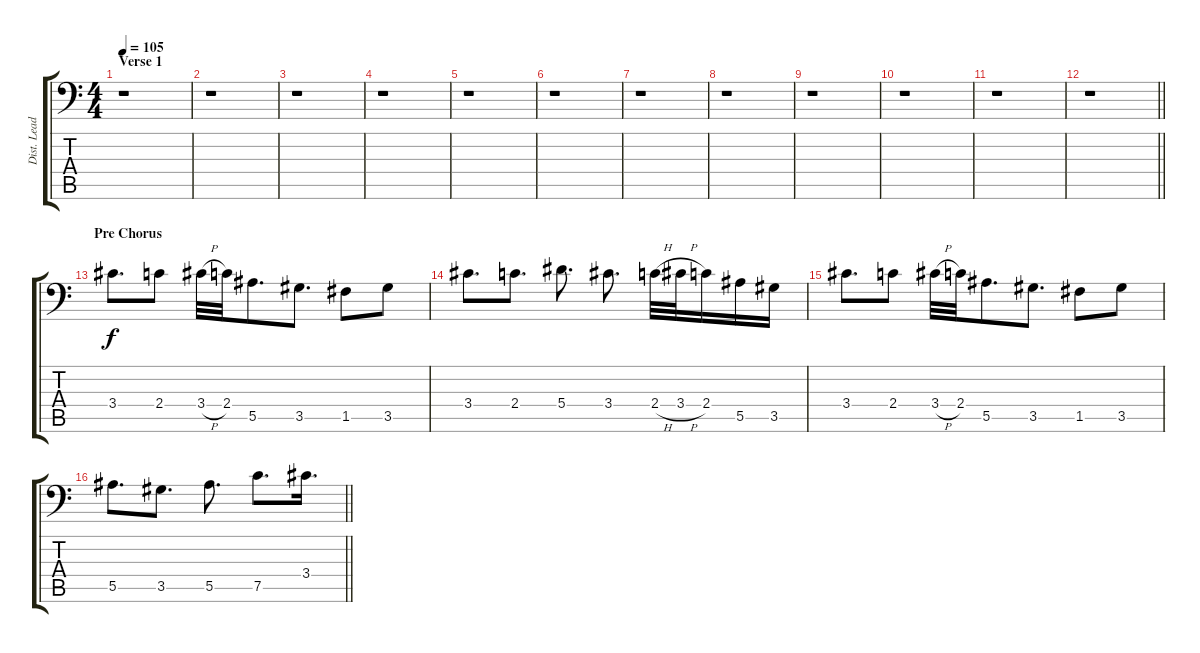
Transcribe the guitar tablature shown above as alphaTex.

\track ("Dist. Lead Guitar 2" "Dist. Lead") {instrument distortionguitar}
\staff {score tabs}
\tuning (C4 G3 Eb3 Bb2 F2 Bb1) {hide}
\ts (4 4)
\section ("" "Verse 1")
\tempo 105
\clef f4
\ks c
r.1{dy f} |
r.1 |
r.1 |
r.1 |
r.1 |
r.1 |
r.1 |
r.1 |
r.1 |
r.1 |
r.1 |
\barLineRight lightlight
r.1 |
\section ("" "Pre Chorus")
3.4.8{d beam merge} 2.4.8 3.4{h}.32 2.4.32 5.5.8{d beam merge} 3.5.8{d} 1.5.8 3.5.8 |
3.4.8{d beam merge} 2.4.8{d} 5.4.8{d} 3.4.8{d} 2.4{h}.32 3.4{h}.32 2.4.16 5.5.16{beam merge} 3.5.16 |
3.4.8{d beam merge} 2.4.8 3.4{h}.32 2.4.32 5.5.8{d beam merge} 3.5.8{d} 1.5.8 3.5.8 |
\barLineRight lightlight
5.5.8{d beam merge} 3.5.8{d} 5.5.8{d} 7.5.8{d beam merge} 3.4.16{d}
